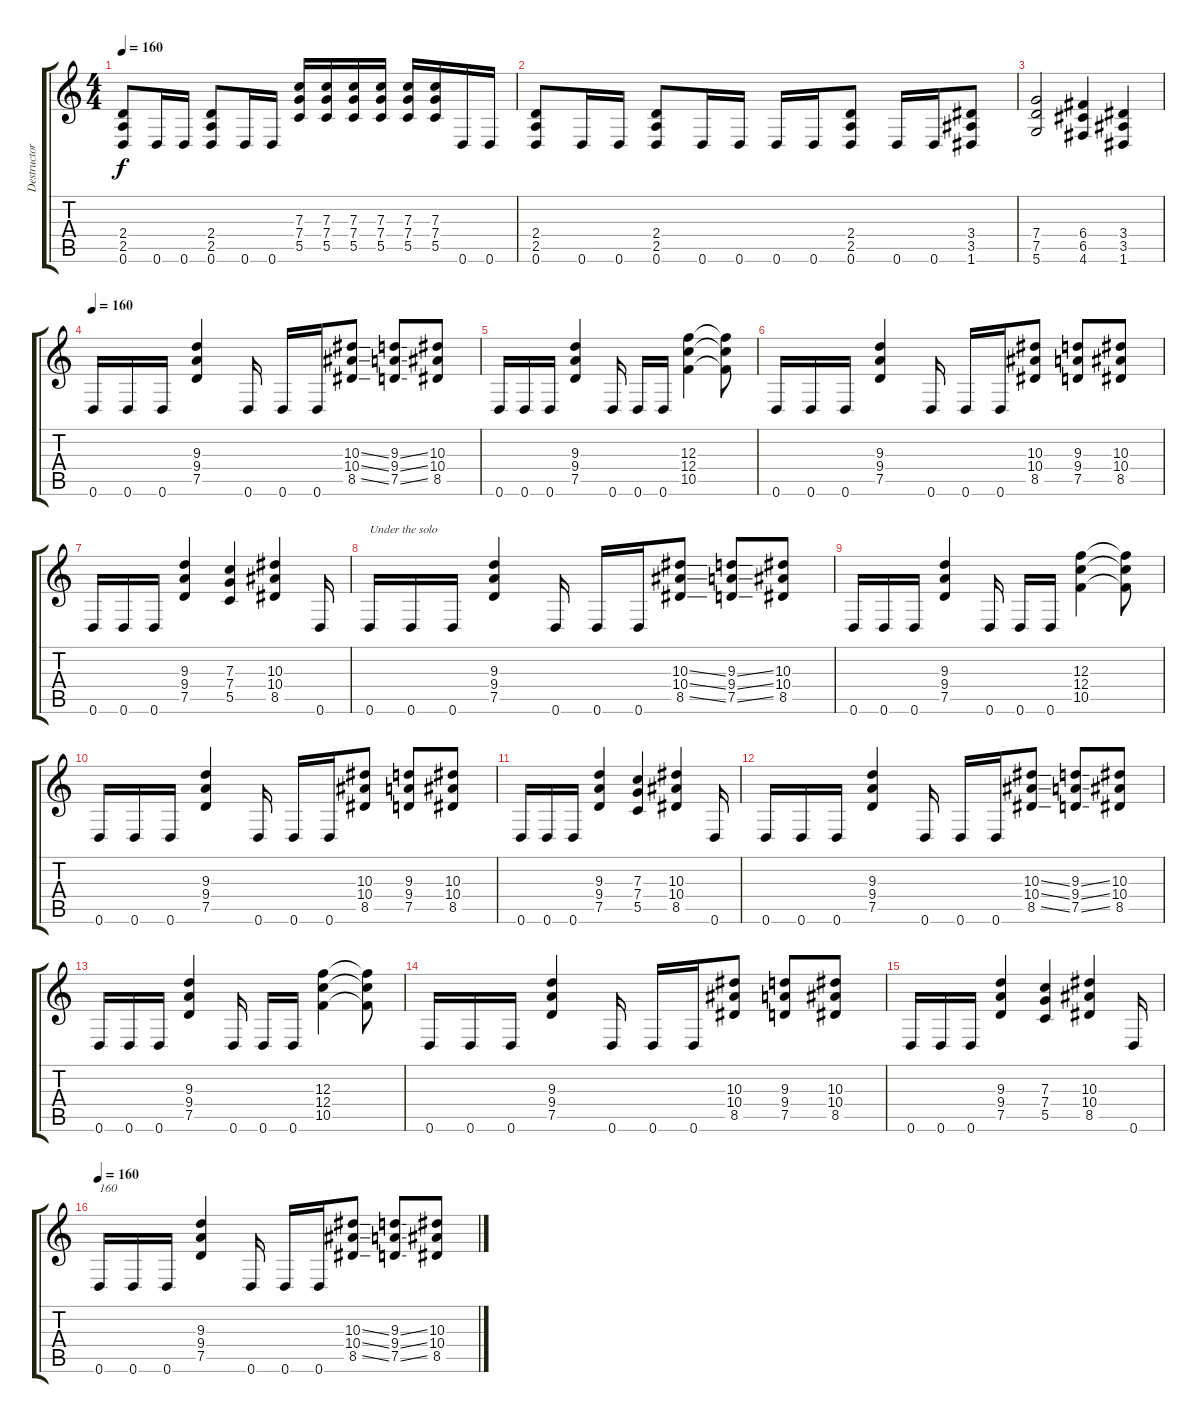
\track ("Destructor" "Destructor") {instrument distortionguitar}
\staff {score tabs}
\tuning (D4 A3 F3 C3 G2 D2) {hide}
\ts (4 4)
\tempo 160
\clef g2
\ks c
(2.4 2.5 0.6).8{dy f} 0.6.16 0.6.16 (2.4 2.5 0.6).8 0.6.16 0.6.16 (7.3 7.4 5.5).16 (7.3 7.4 5.5).16 (7.3 7.4 5.5).16 (7.3 7.4 5.5).16 (7.3 7.4 5.5).16 (7.3 7.4 5.5).16 0.6.16 0.6.16 |
(2.4 2.5 0.6).8 0.6.16 0.6.16 (2.4 2.5 0.6).8 0.6.16 0.6.16 0.6.16 0.6.16 (2.4 2.5 0.6).8 0.6.16 0.6.16 (3.4 3.5 1.6).8 |
(7.4 7.5 5.6).2 (6.4 6.5 4.6).4 (3.4 3.5 1.6).4 |
\tempo 160
0.6.16{txt " "} 0.6.16 0.6.16 (9.3 9.4 7.5).4 0.6.16 0.6.16 0.6.16 (10.3{ss} 10.4{ss} 8.5{ss}).8 (9.3{ss} 9.4{ss} 7.5{ss}).8 (10.3 10.4 8.5).8 |
0.6.16 0.6.16 0.6.16 (9.3 9.4 7.5).4 0.6.16 0.6.16 0.6.16 (12.3 12.4 10.5).4 (12.3{t} 12.4{t} 10.5{t}).8 |
0.6.16 0.6.16 0.6.16 (9.3 9.4 7.5).4 0.6.16 0.6.16 0.6.16 (10.3 10.4 8.5).8 (9.3 9.4 7.5).8 (10.3 10.4 8.5).8 |
0.6.16 0.6.16 0.6.16 (9.3 9.4 7.5).4 (7.3 7.4 5.5).4 (10.3 10.4 8.5).4 0.6.16 |
0.6.16{txt "Under the solo"} 0.6.16 0.6.16 (9.3 9.4 7.5).4 0.6.16 0.6.16 0.6.16 (10.3{ss} 10.4{ss} 8.5{ss}).8 (9.3{ss} 9.4{ss} 7.5{ss}).8 (10.3 10.4 8.5).8 |
0.6.16 0.6.16 0.6.16 (9.3 9.4 7.5).4 0.6.16 0.6.16 0.6.16 (12.3 12.4 10.5).4 (12.3{t} 12.4{t} 10.5{t}).8 |
0.6.16 0.6.16 0.6.16 (9.3 9.4 7.5).4 0.6.16 0.6.16 0.6.16 (10.3 10.4 8.5).8 (9.3 9.4 7.5).8 (10.3 10.4 8.5).8 |
0.6.16 0.6.16 0.6.16 (9.3 9.4 7.5).4 (7.3 7.4 5.5).4 (10.3 10.4 8.5).4 0.6.16 |
0.6.16{txt " "} 0.6.16 0.6.16 (9.3 9.4 7.5).4 0.6.16 0.6.16 0.6.16 (10.3{ss} 10.4{ss} 8.5{ss}).8 (9.3{ss} 9.4{ss} 7.5{ss}).8 (10.3 10.4 8.5).8 |
0.6.16 0.6.16 0.6.16 (9.3 9.4 7.5).4 0.6.16 0.6.16 0.6.16 (12.3 12.4 10.5).4 (12.3{t} 12.4{t} 10.5{t}).8 |
0.6.16 0.6.16 0.6.16 (9.3 9.4 7.5).4 0.6.16 0.6.16 0.6.16 (10.3 10.4 8.5).8 (9.3 9.4 7.5).8 (10.3 10.4 8.5).8 |
0.6.16 0.6.16 0.6.16 (9.3 9.4 7.5).4 (7.3 7.4 5.5).4 (10.3 10.4 8.5).4 0.6.16 |
\tempo 160
0.6.16{txt "160"} 0.6.16 0.6.16 (9.3 9.4 7.5).4 0.6.16 0.6.16 0.6.16 (10.3{ss} 10.4{ss} 8.5{ss}).8 (9.3{ss} 9.4{ss} 7.5{ss}).8 (10.3 10.4 8.5).8
